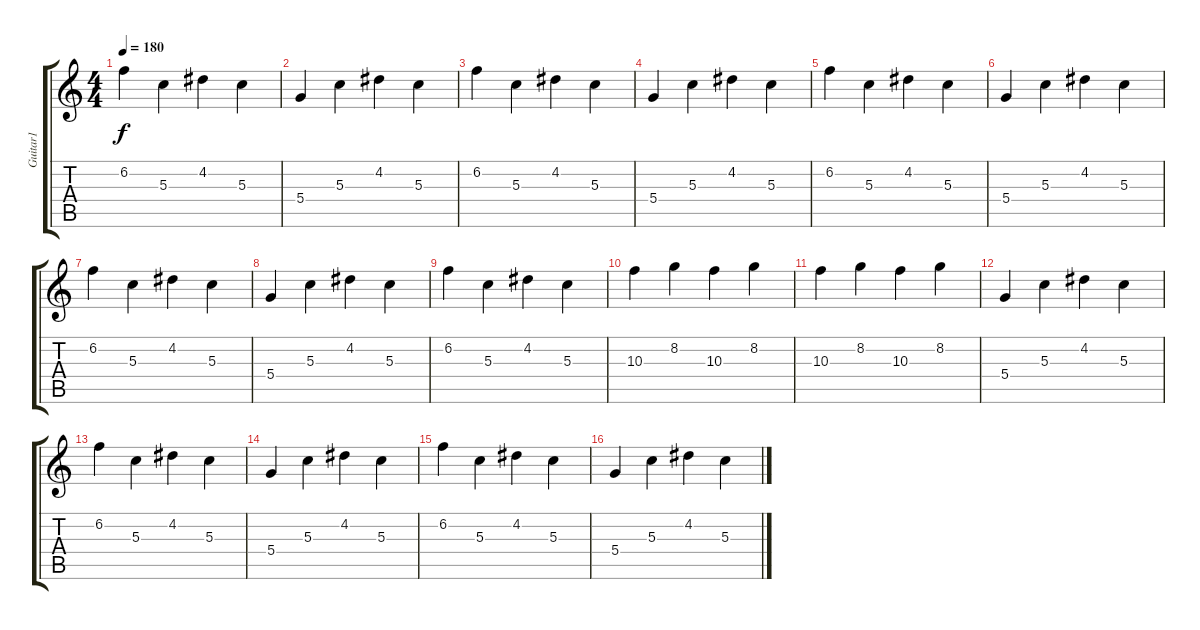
\track ("Guitar1" "Guitar1") {instrument acousticguitarnylon}
\staff {score tabs}
\tuning (E4 B3 G3 D3 A2 E2) {hide}
\ts (4 4)
\tempo 180
\clef g2
\ks c
6.2.4{dy f} 5.3.4 4.2.4 5.3.4 |
5.4.4 5.3.4 4.2.4 5.3.4 |
6.2.4 5.3.4 4.2.4 5.3.4 |
5.4.4 5.3.4 4.2.4 5.3.4 |
6.2.4 5.3.4 4.2.4 5.3.4 |
5.4.4 5.3.4 4.2.4 5.3.4 |
6.2.4 5.3.4 4.2.4 5.3.4 |
5.4.4 5.3.4 4.2.4 5.3.4 |
6.2.4 5.3.4 4.2.4 5.3.4 |
10.3.4 8.2.4 10.3.4 8.2.4 |
10.3.4 8.2.4 10.3.4 8.2.4 |
5.4.4 5.3.4 4.2.4 5.3.4 |
6.2.4 5.3.4 4.2.4 5.3.4 |
5.4.4 5.3.4 4.2.4 5.3.4 |
6.2.4 5.3.4 4.2.4 5.3.4 |
5.4.4 5.3.4 4.2.4 5.3.4
